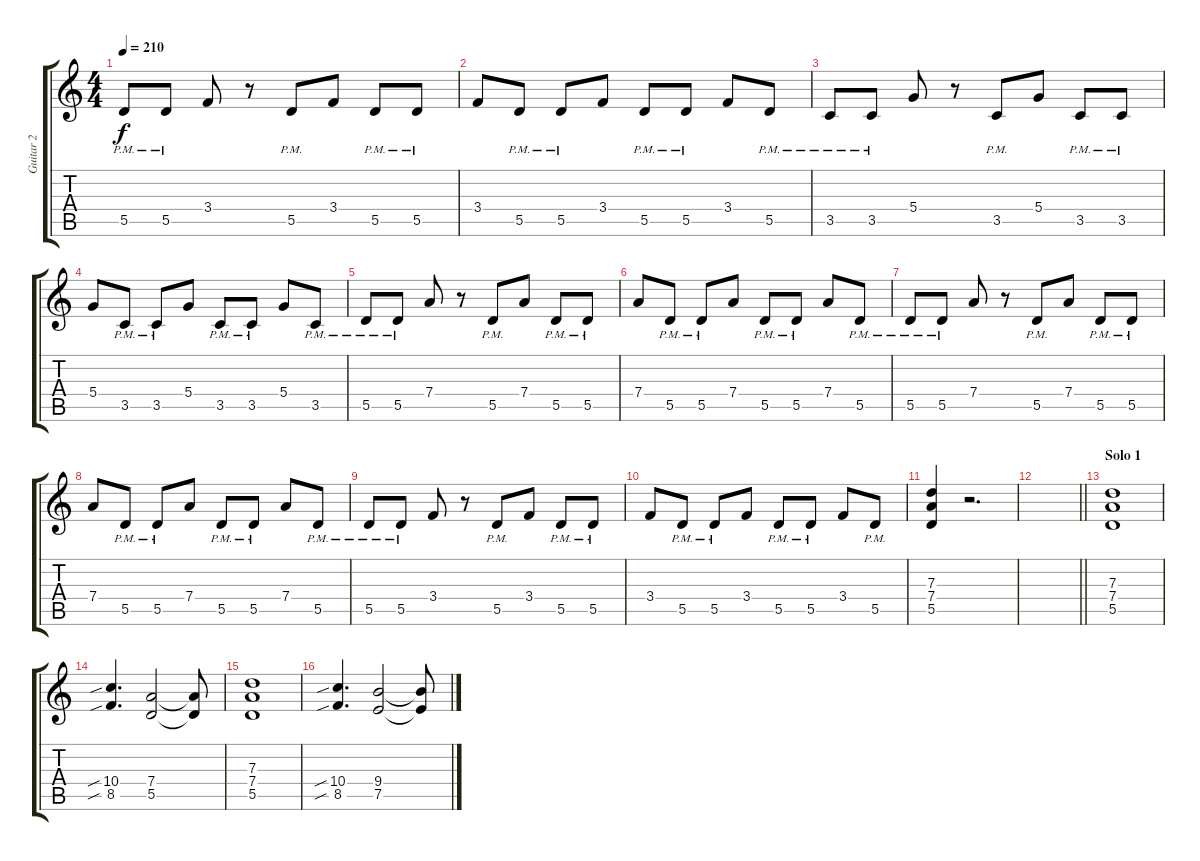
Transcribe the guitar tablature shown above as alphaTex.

\track ("Guitar 2" "Guitar 2") {instrument distortionguitar}
\staff {score tabs}
\tuning (E4 B3 G3 D3 A2 E2) {hide}
\ts (4 4)
\tempo 210
\clef g2
\ks c
5.5{pm}.8{dy f} 5.5{pm}.8 3.4.8 r.8 5.5{pm}.8 3.4.8 5.5{pm}.8 5.5{pm}.8 |
3.4.8 5.5{pm}.8 5.5{pm}.8 3.4.8 5.5{pm}.8 5.5{pm}.8 3.4.8 5.5{pm}.8 |
3.5{pm}.8 3.5{pm}.8 5.4.8 r.8 3.5{pm}.8 5.4.8 3.5{pm}.8 3.5{pm}.8 |
5.4.8 3.5{pm}.8 3.5{pm}.8 5.4.8 3.5{pm}.8 3.5{pm}.8 5.4.8 3.5{pm}.8 |
5.5{pm}.8 5.5{pm}.8 7.4.8 r.8 5.5{pm}.8 7.4.8 5.5{pm}.8 5.5{pm}.8 |
7.4.8 5.5{pm}.8 5.5{pm}.8 7.4.8 5.5{pm}.8 5.5{pm}.8 7.4.8 5.5{pm}.8 |
5.5{pm}.8 5.5{pm}.8 7.4.8 r.8 5.5{pm}.8 7.4.8 5.5{pm}.8 5.5{pm}.8 |
7.4.8 5.5{pm}.8 5.5{pm}.8 7.4.8 5.5{pm}.8 5.5{pm}.8 7.4.8 5.5{pm}.8 |
5.5{pm}.8 5.5{pm}.8 3.4.8 r.8 5.5{pm}.8 3.4.8 5.5{pm}.8 5.5{pm}.8 |
3.4.8 5.5{pm}.8 5.5{pm}.8 3.4.8 5.5{pm}.8 5.5{pm}.8 3.4.8 5.5{pm}.8 |
(7.3 7.4 5.5).4 r.2{d} |
\barLineRight lightlight
|
\section ("" "Solo 1")
(7.3 7.4 5.5).1{balance 10 instrument distortionguitar} |
(10.4{sib} 8.5{sib}).4{d} (7.4 5.5).2 (7.4{t} 5.5{t}).8 |
(7.3 7.4 5.5).1 |
(10.4{sib} 8.5{sib}).4{d} (9.4 7.5).2 (9.4{t} 7.5{t}).8
